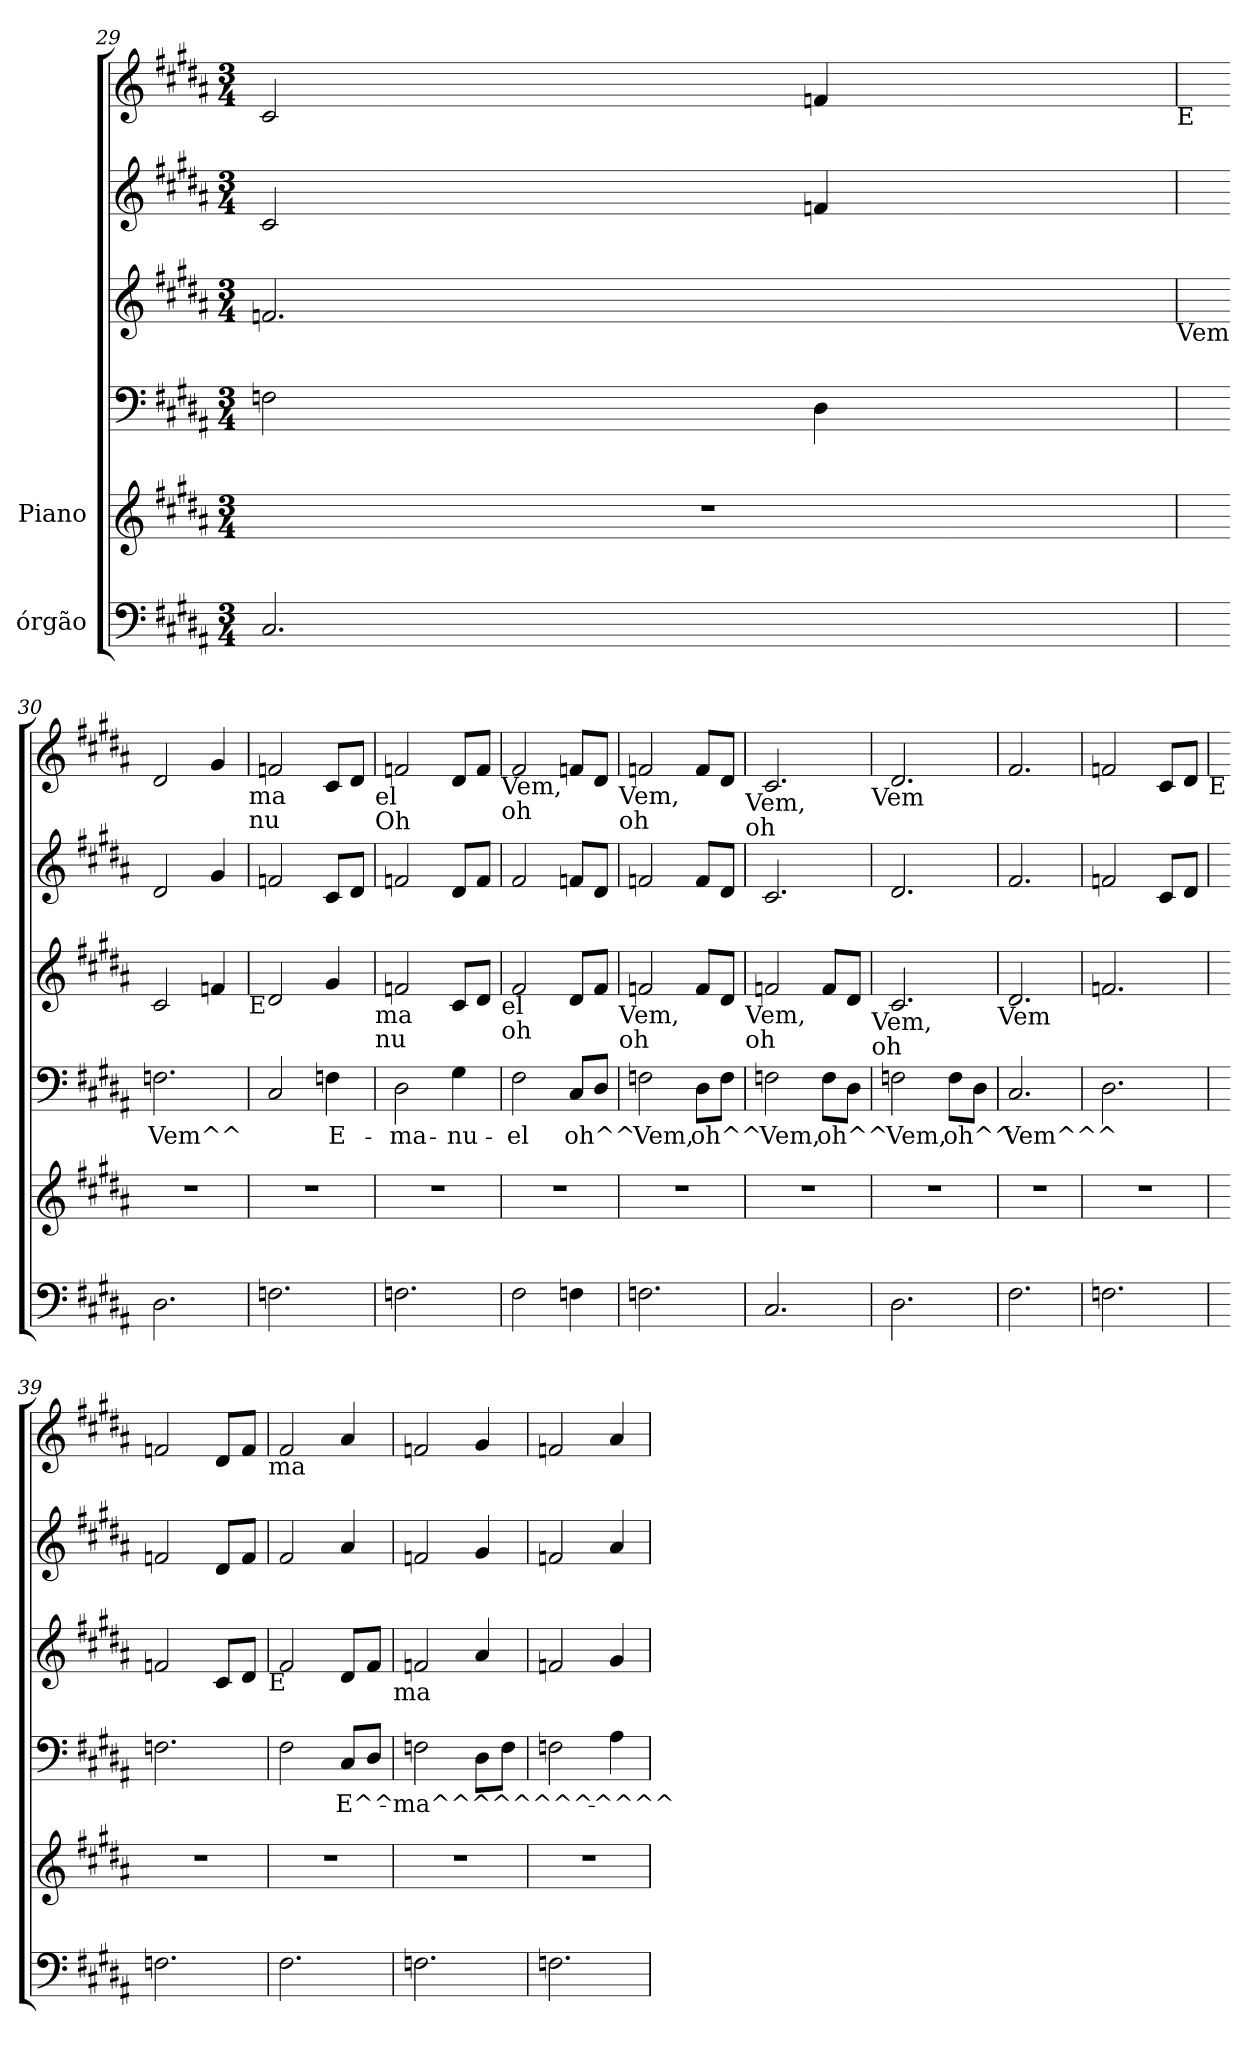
**kern	**kern	**kern	**text	**kern	**kern	**kern
*part6	*part5	*part4	*part4	*part3	*part2	*part1
*staff6	*staff5	*staff4	*staff4	*staff3	*staff2	*staff1
*I"órgão	*I"Piano	*	*	*	*	*
*clefF4	*clefG2	*clefF4	*	*clefG2	*clefG2	*clefG2
*k[f#c#g#d#a#]	*k[f#c#g#d#a#]	*k[f#c#g#d#a#]	*	*k[f#c#g#d#a#]	*k[f#c#g#d#a#]	*k[f#c#g#d#a#]
*B:	*B:	*B:	*	*B:	*B:	*B:
*M3/4	*M3/4	*M3/4	*	*M3/4	*M3/4	*M3/4
=29	=29	=29	=29	=29	=29	=29
!	!LO:N:vis=1	!	!	!	!	!
2.C#/	2.r	2Fn\	.	2.fn/	2c#/	2c#/
.	.	4D#\	.	.	4fn/	4fn/
!	!	!	!	!	!	!LO:TX:b:t=E
!	!	!	!	!LO:TX:b:t=Vem	!	!
=30	=30	=30	=30	=30	=30	=30
!	!LO:N:vis=1	!	!LO:LY:b	!	!	!
2.D#\	2.r	2.Fn\	Vem^^	2c#/	2d#/	2d#/
.	.	.	.	4fn/	4g#/	4g#/
!	!	!	!	!	!	!LO:TX:b:t=ma
!	!	!	!	!	!	!LO:TX:b:t=nu
!	!	!	!	!LO:TX:b:t=E	!	!
=31	=31	=31	=31	=31	=31	=31
!	!LO:N:vis=1	!	!	!	!	!
2.Fn\	2.r	2C#/	.	2d#/	2fn/	2fn/
!	!	!	!LO:LY:b:rj	!	!	!
.	.	4Fn\	E-	4g#/	8c#/L	8c#/L
.	.	.	.	.	8d#/J	8d#/J
!	!	!	!	!	!	!LO:TX:b:t=el
!	!	!	!	!	!	!LO:TX:b:t=Oh
!	!	!	!	!LO:TX:b:t=ma	!	!
!	!	!	!	!LO:TX:b:t=nu	!	!
!!LO:PB:g=z
=32	=32	=32	=32	=32	=32	=32
!	!LO:N:vis=1	!	!LO:LY:b	!	!	!
2.Fn\	2.r	2D#\	-ma-	2fn/	2fn/	2fn/
!	!	!	!LO:LY:b	!	!	!
.	.	4G#\	-nu-	8c#/L	8d#/L	8d#/L
.	.	.	.	8d#/J	8f/J	8f/J
!	!	!	!	!	!	!LO:TX:b:t=Vem,
!	!	!	!	!	!	!LO:TX:b:t=oh
!	!	!	!	!LO:TX:b:t=el	!	!
!	!	!	!	!LO:TX:b:t=oh	!	!
=33	=33	=33	=33	=33	=33	=33
!	!LO:N:vis=1	!	!LO:LY:b:rj	!	!	!
2F#\	2.r	2F#\	-el	2f#/	2f#/	2f#/
!	!	!	!LO:LY:b	!	!	!
4Fn\	.	8C#/L	oh^^	8d#/L	8fn/L	8fn/L
.	.	8D#/J	.	8f#/J	8d#/J	8d#/J
!	!	!	!	!	!	!LO:TX:b:t=Vem,
!	!	!	!	!	!	!LO:TX:b:t=oh
!	!	!	!	!LO:TX:b:t=Vem,	!	!
!	!	!	!	!LO:TX:b:t=oh	!	!
=34	=34	=34	=34	=34	=34	=34
!	!LO:N:vis=1	!	!LO:LY:b	!	!	!
2.Fn\	2.r	2Fn\	Vem,	2fn/	2fn/	2fn/
!	!	!	!LO:LY:b	!	!	!
.	.	8D#\L	oh^^	8f/L	8f/L	8f/L
.	.	8F\J	.	8d#/J	8d#/J	8d#/J
!	!	!	!	!	!	!LO:TX:b:t=Vem,
!	!	!	!	!	!	!LO:TX:b:t=oh
!	!	!	!	!LO:TX:b:t=Vem,	!	!
!	!	!	!	!LO:TX:b:t=oh	!	!
=35	=35	=35	=35	=35	=35	=35
!	!LO:N:vis=1	!	!LO:LY:b	!	!	!
2.C#/	2.r	2Fn\	Vem,	2fn/	2.c#/	2.c#/
!	!	!	!LO:LY:b	!	!	!
.	.	8F\L	oh^^	8f/L	.	.
.	.	8D#\J	.	8d#/J	.	.
!	!	!	!	!	!	!LO:TX:b:t=Vem
!	!	!	!	!LO:TX:b:t=Vem,	!	!
!	!	!	!	!LO:TX:b:t=oh	!	!
=36	=36	=36	=36	=36	=36	=36
!	!LO:N:vis=1	!	!LO:LY:b	!	!	!
2.D#\	2.r	2Fn\	Vem,	2.c#/	2.d#/	2.d#/
!	!	!	!LO:LY:b	!	!	!
.	.	8F\L	oh^^	.	.	.
.	.	8D#\J	.	.	.	.
!	!	!	!	!LO:TX:b:t=Vem	!	!
=37	=37	=37	=37	=37	=37	=37
!	!LO:N:vis=1	!	!LO:LY:b	!	!	!
2.F#\	2.r	2.C#/	Vem^^^	2.d#/	2.f#/	2.f#/
=38	=38	=38	=38	=38	=38	=38
!	!LO:N:vis=1	!	!	!	!	!
2.Fn\	2.r	2.D#\	.	2.fn/	2fn/	2fn/
.	.	.	.	.	8c#/L	8c#/L
.	.	.	.	.	8d#/J	8d#/J
!	!	!	!	!	!	!LO:TX:b:t=E
!!LO:PB:g=z
=39	=39	=39	=39	=39	=39	=39
!	!LO:N:vis=1	!	!	!	!	!
2.Fn\	2.r	2.Fn\	.	2fn/	2fn/	2fn/
.	.	.	.	8c#/L	8d#/L	8d#/L
.	.	.	.	8d#/J	8f/J	8f/J
!	!	!	!	!	!	!LO:TX:b:t=ma
!	!	!	!	!LO:TX:b:t=E	!	!
=40	=40	=40	=40	=40	=40	=40
!	!LO:N:vis=1	!	!	!	!	!
2.F#\	2.r	2F#\	.	2f#/	2f#/	2f#/
!	!	!	!LO:LY:b	!	!	!
.	.	8C#/L	E^^-	8d#/L	4a#/	4a#/
.	.	8D#/J	.	8f#/J	.	.
!	!	!	!	!LO:TX:b:t=ma	!	!
=41	=41	=41	=41	=41	=41	=41
!	!LO:N:vis=1	!	!LO:LY:b	!	!	!
2.Fn\	2.r	2Fn\	-ma^^^^^^^^^^^^-	2fn/	2fn/	2fn/
.	.	8D#\L	.	4a#/	4g#/	4g#/
.	.	8F\J	.	.	.	.
=42	=42	=42	=42	=42	=42	=42
!	!LO:N:vis=1	!	!	!	!	!
2.Fn\	2.r	2Fn\	.	2fn/	2fn/	2fn/
.	.	4A#\	.	4g#/	4a#/	4a#/
=	=	=	=	=	=	=
*-	*-	*-	*-	*-	*-	*-
